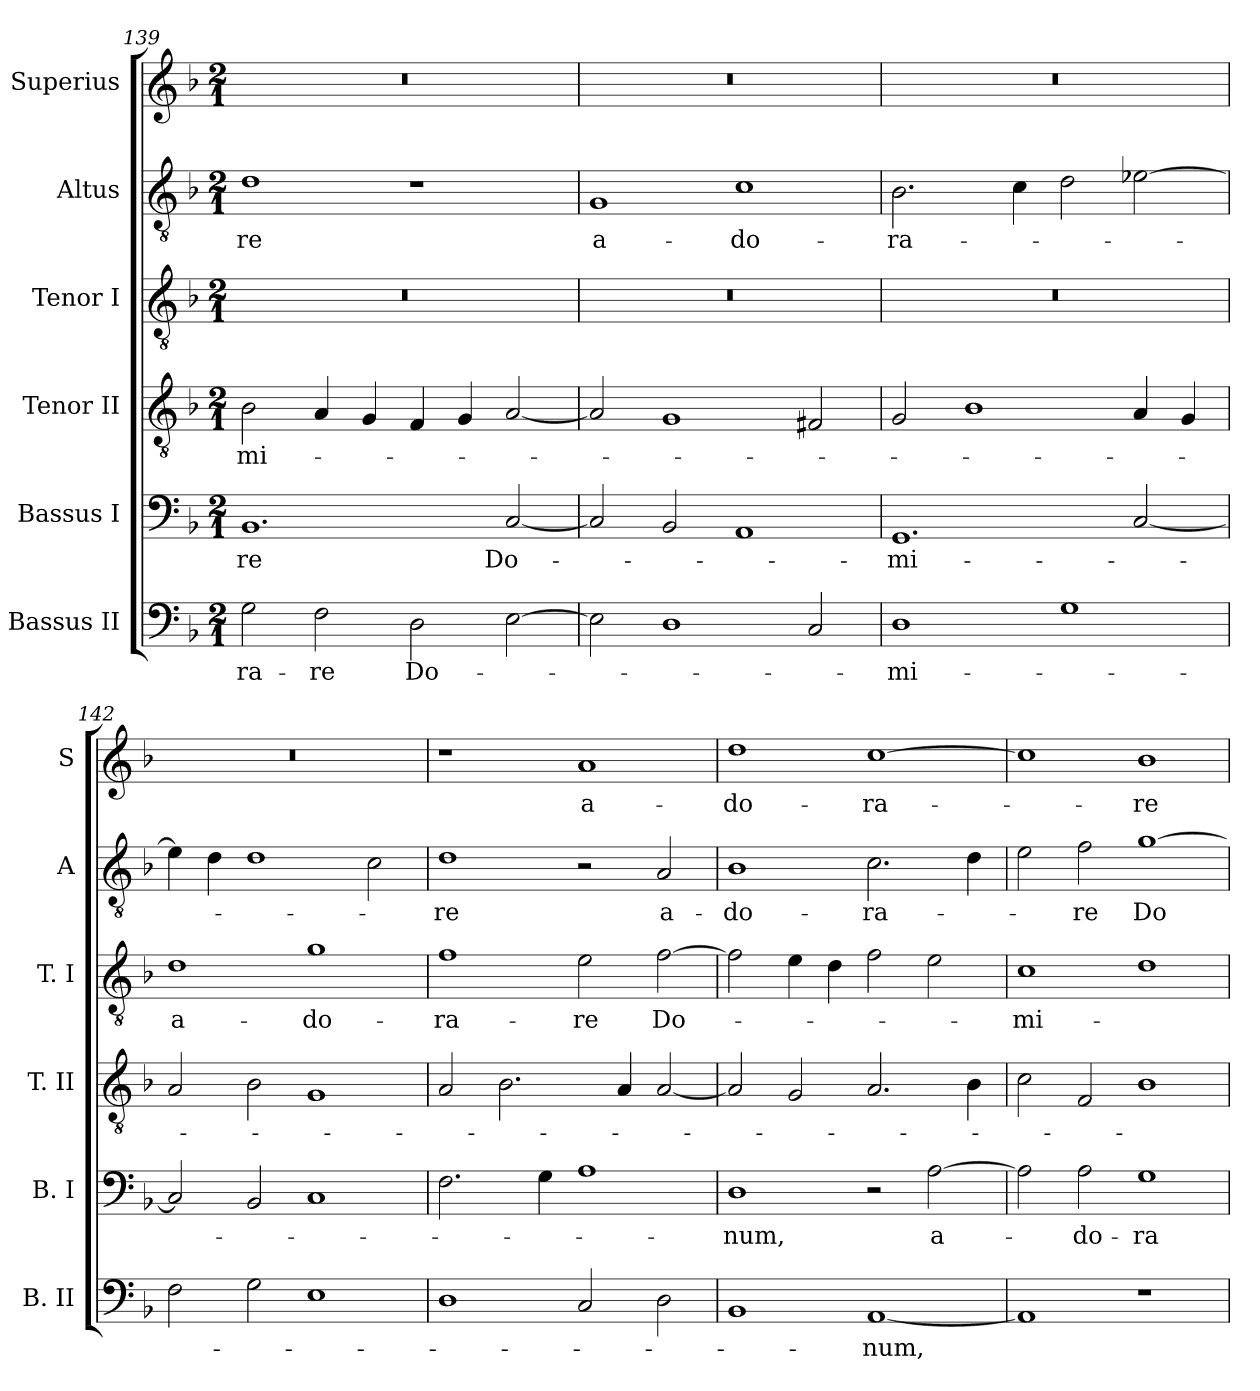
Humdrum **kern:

**kern	**text	**kern	**text	**kern	**text	**kern	**text	**kern	**text	**kern	**text
*part6	*part6	*part5	*part5	*part4	*part4	*part3	*part3	*part2	*part2	*part1	*part1
*staff6	*staff6	*staff5	*staff5	*staff4	*staff4	*staff3	*staff3	*staff2	*staff2	*staff1	*staff1
*I"Bassus II	*	*I"Bassus I	*	*I"Tenor II	*	*I"Tenor I	*	*I"Altus	*	*I"Superius	*
*I'B. II	*	*I'B. I	*	*I'T. II	*	*I'T. I	*	*I'A	*	*I'S	*
*clefF4	*	*clefF4	*	*clefGv2	*	*clefGv2	*	*clefGv2	*	*clefG2	*
*k[b-]	*	*k[b-]	*	*k[b-]	*	*k[b-]	*	*k[b-]	*	*k[b-]	*
*F:	*	*F:	*	*F:	*	*F:	*	*F:	*	*F:	*
*M2/1	*	*M2/1	*	*M2/1	*	*M2/1	*	*M2/1	*	*M2/1	*
=139	=139	=139	=139	=139	=139	=139	=139	=139	=139	=139	=139
2G	-ra-	1.BB-	-re	2B-	-mi-	0r	.	1d	-re	0r	.
2F	-re	.	.	4A	.	.	.	.	.	.	.
.	.	.	.	4G	.	.	.	.	.	.	.
2D	Do-	.	.	4F	.	.	.	1r	.	.	.
.	.	.	.	4G	.	.	.	.	.	.	.
[2E	.	[2C	Do-	[2A	.	.	.	.	.	.	.
=140	=140	=140	=140	=140	=140	=140	=140	=140	=140	=140	=140
2E]	.	2C]	.	2A]	.	0r	.	1G	a-	0r	.
1D	.	2BB-	.	1G	.	.	.	.	.	.	.
.	.	1AA	.	.	.	.	.	1c	-do-	.	.
2C	.	.	.	2F#X	.	.	.	.	.	.	.
=141	=141	=141	=141	=141	=141	=141	=141	=141	=141	=141	=141
1D	-mi-	1.GG	-mi-	2G	.	0r	.	2.B-	-ra-	0r	.
.	.	.	.	1B-	.	.	.	.	.	.	.
.	.	.	.	.	.	.	.	4c	.	.	.
1G	.	.	.	.	.	.	.	2d	.	.	.
.	.	[2C	.	4A	.	.	.	[2e-X	.	.	.
.	.	.	.	4G	.	.	.	.	.	.	.
=142	=142	=142	=142	=142	=142	=142	=142	=142	=142	=142	=142
2F	.	2C]	.	2A	.	1d	a-	4e-]	.	0r	.
.	.	.	.	.	.	.	.	4d	.	.	.
2G	.	2BB-	.	2B-	.	.	.	1d	.	.	.
1E	.	1C	.	1G	.	1g	-do-	.	.	.	.
.	.	.	.	.	.	.	.	2c	.	.	.
=143	=143	=143	=143	=143	=143	=143	=143	=143	=143	=143	=143
1D	.	2.F	.	2A	.	1f	-ra-	1d	-re	1r	.
.	.	.	.	2.B-	.	.	.	.	.	.	.
.	.	4G	.	.	.	.	.	.	.	.	.
2C	.	1A	.	.	.	2e	-re	2r	.	1a	a-
.	.	.	.	4A	.	.	.	.	.	.	.
2D	.	.	.	[2A	.	[2f	Do-	2A	a-	.	.
=144	=144	=144	=144	=144	=144	=144	=144	=144	=144	=144	=144
1BB-	.	1D	-num,	2A]	.	2f]	.	1B-	-do-	1dd	-do-
.	.	.	.	2G	.	4e	.	.	.	.	.
.	.	.	.	.	.	4d	.	.	.	.	.
[1AA	-num,	2r	.	2.A	.	2f	.	2.c	-ra-	[1cc	-ra-
.	.	[2A	a-	.	.	2e	.	.	.	.	.
.	.	.	.	4B-	.	.	.	4d	.	.	.
=145	=145	=145	=145	=145	=145	=145	=145	=145	=145	=145	=145
1AA]	.	2A]	.	2c	.	1c	-mi-	2e	.	1cc]	.
.	.	2A	-do-	2F	.	.	.	2f	-re	.	.
1r	.	1G	-ra-	1B-	.	1d	.	[1g	Do-	1b-	-re
=	=	=	=	=	=	=	=	=	=	=	=
*-	*-	*-	*-	*-	*-	*-	*-	*-	*-	*-	*-
